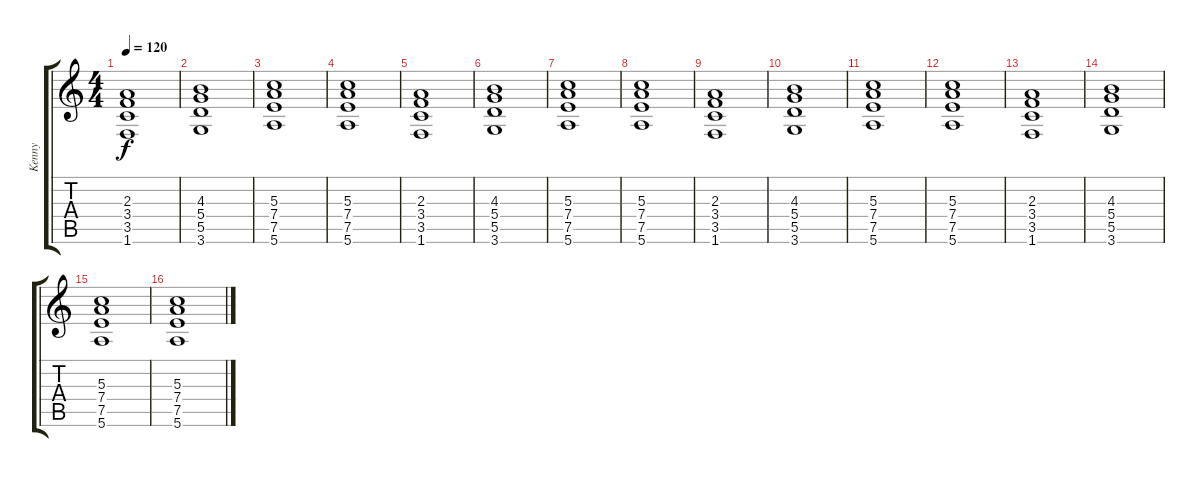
\track ("Kenny" "Kenny") {instrument acousticbass}
\staff {score tabs}
\tuning (E4 B3 G3 D3 A2 E2) {hide}
\ts (4 4)
\tempo 120
\clef g2
\ks c
(2.3 3.4 3.5 1.6).1{dy f} |
(4.3 5.4 5.5 3.6).1 |
(5.3 7.4 7.5 5.6).1 |
(5.3 7.4 7.5 5.6).1 |
(2.3 3.4 3.5 1.6).1 |
(4.3 5.4 5.5 3.6).1 |
(5.3 7.4 7.5 5.6).1 |
(5.3 7.4 7.5 5.6).1 |
(2.3 3.4 3.5 1.6).1 |
(4.3 5.4 5.5 3.6).1 |
(5.3 7.4 7.5 5.6).1 |
(5.3 7.4 7.5 5.6).1 |
(2.3 3.4 3.5 1.6).1 |
(4.3 5.4 5.5 3.6).1 |
(5.3 7.4 7.5 5.6).1 |
(5.3 7.4 7.5 5.6).1
